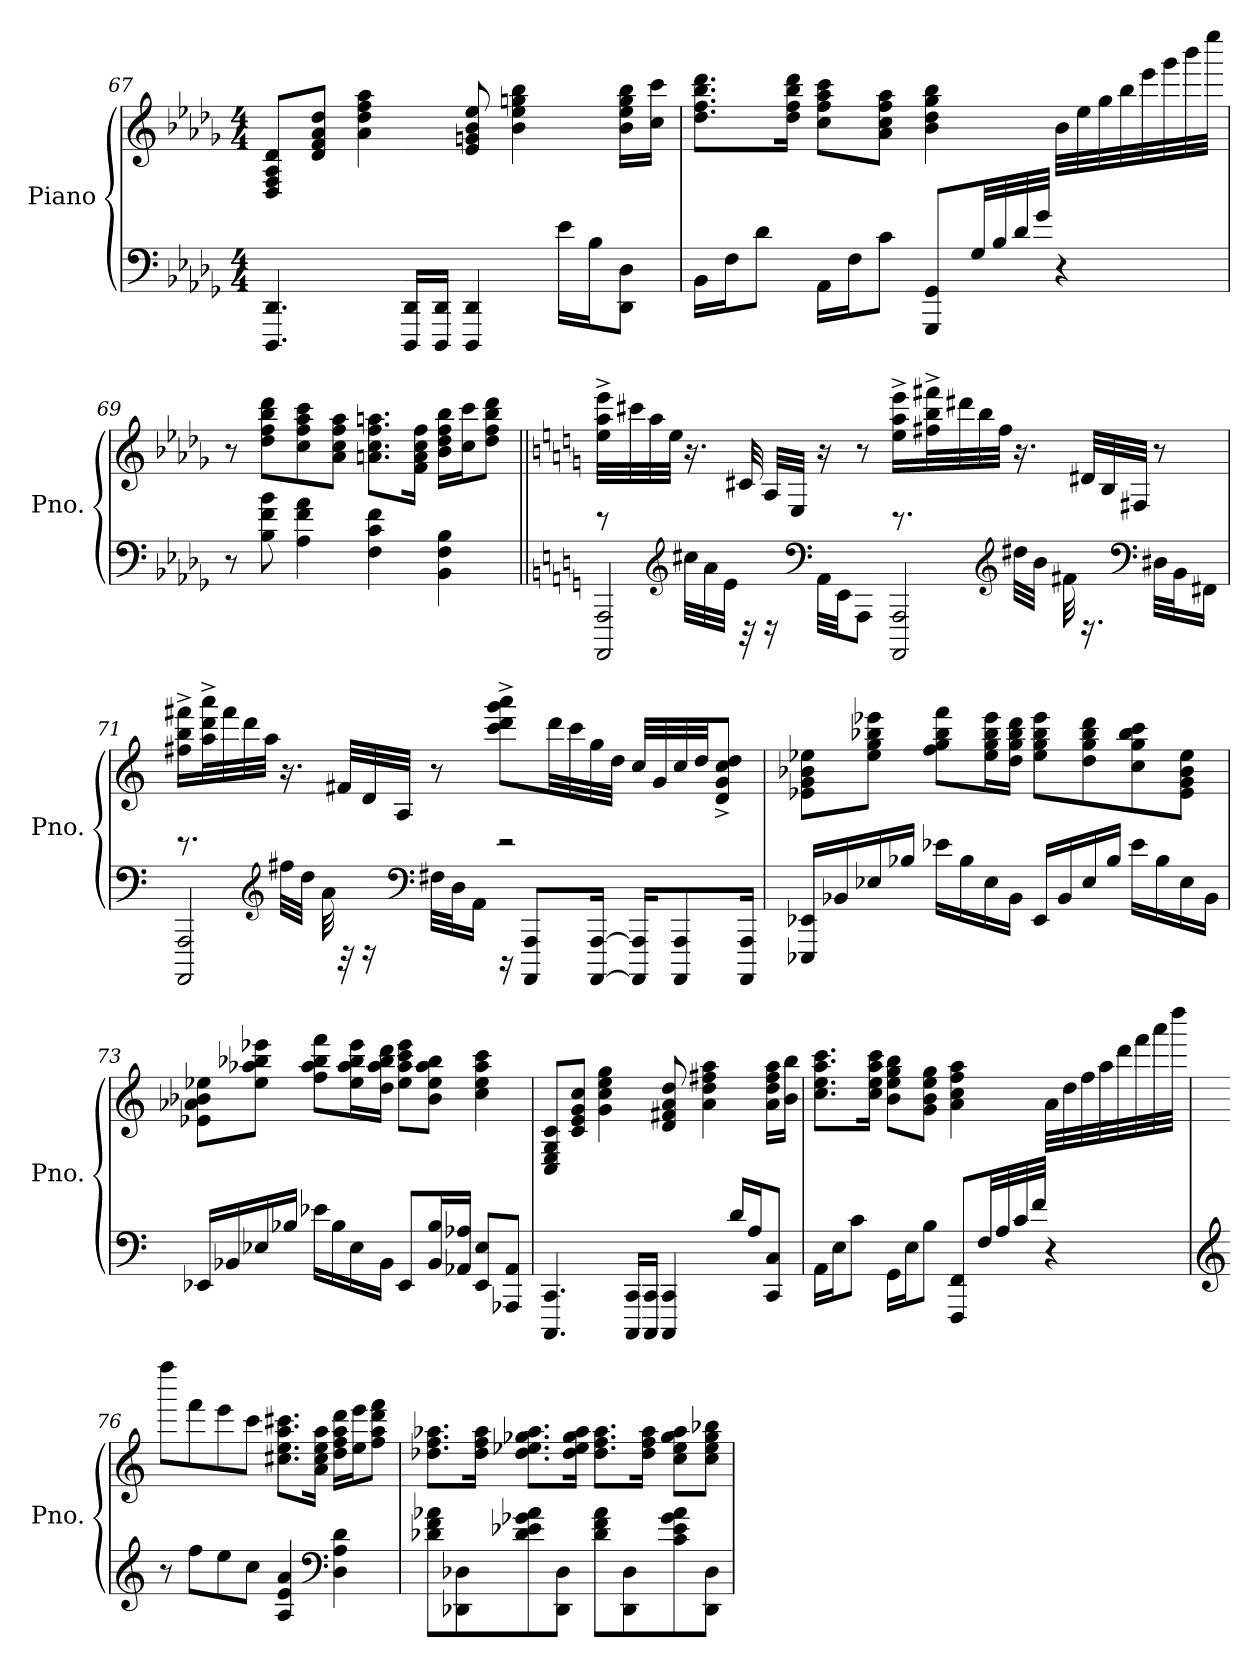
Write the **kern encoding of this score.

**kern	**kern
*part1	*part1
*staff2	*staff1
*I"Piano	*
*I'Pno.	*
!!LO:LB:g=z
*clefF4	*clefG2
*k[b-e-a-d-g-]	*k[b-e-a-d-g-]
*M4/4	*M4/4
=67	=67
4.DDD-/ 4.DD-/	8D-/ 8F/ 8A-/ 8d-/L
.	8d-/ 8f/ 8a-/ 8dd-/J
.	4a-\ 4dd-\ 4ff\ 4aa-\
16DDD-/ 16DD-/LL	.
16DDD-/ 16DD-/JJ	.
4DDD-/ 4DD-/	8e-/ 8gn/ 8b-/ 8ee-/
.	4b-\ 4ee-\ 4ggn\ 4bb-\
16e-\LL	.
16B-\J	.
8DD-\ 8D-\J	16b-\ 16ee-\ 16gg\ 16bb-\LL
.	16cc\ 16ccc\JJ
=68	=68
16BB-\LL	8.dd-\ 8.ff\ 8.bb-\ 8.ddd-\L
16F\J	.
8d-\J	.
.	16dd-\ 16ff\ 16bb-\ 16ddd-\Jk
16AA-\LL	8cc\ 8ff\ 8aa-\ 8ccc\L
16F\J	.
8c\J	8a-\ 8cc\ 8ff\ 8aa-\J
8GGG-/ 8GG-/L	4b-\ 4dd-\ 4gg-\ 4bb-\
32G-/LL	.
32B-/	.
32d-/	.
32g-/JJJ	.
4r	32b-\LLL
.	32ee-\
.	32gg-\
.	32bb-\
.	32eee-\
.	32ggg-\
.	32bbb-\
.	32eeee-\JJJ
!!LO:LB:g=z
=69	=69
8r	8r
8B-\ 8f\ 8b-\	8dd-\ 8ff\ 8bb-\ 8ddd-\L
4A-\ 4f\ 4a-\	8cc\ 8ff\ 8aa-\ 8ccc\
.	8a-\ 8cc\ 8ff\ 8aa-\J
4F\ 4c\ 4f\	8.an\ 8.cc\ 8.ff\ 8.aan\L
.	16f\ 16a\ 16cc\ 16ff\Jk
4BB-\ 4F\ 4B-\	16b-\ 16dd-\ 16ff\ 16bb-\LL
.	16cc\ 16ccc\J
.	8dd-\ 8ff\ 8bb-\ 8ddd-\J
!!LO:PB:g=z
=70||	=70||
*k[]	*k[]
*^	*
2AAAA/ 2AAA/	8re	32ee\^ 32aa\^ 32eee\^LLL
.	.	32ccc#X\
.	.	32aa\
.	.	32ee\JJJ
*clefG2	*	*
.	32cc#X\LLL	16.r
.	32a\	.
.	32e\JJJ	.
.	32r	32c#X/
.	16r	32A/LLL
.	.	32E/JJJ
*clefF4	*	*
.	32AA\LLL	16r
.	32EE\JJ	.
.	8AAA\J	8r
2AAAA/ 2AAA/	8.re	16ee\^ 16aa\^ 16eee\^LL
.	.	32ff#X\^ 32bb\^ 32fff#X\^L
.	.	32ddd#X\
.	.	32bb\
.	.	32ff#\JJJ
*clefG2	*	*
.	32dd#X\LLL	16.r
.	32b\JJJ	.
.	32f#X\	.
.	16.r	32d#X/LLL
.	.	32B/
.	.	32F#X/JJJ
*clefF4	*	*
.	32D#X\LLL	8r
.	32BB\J	.
.	16FF#X\JJ	.
!!LO:LB:g=z
=71	=71	=71
2AAAA/ 2AAA/	8.re	16ff#X\^ 16bb\^ 16fff#X\^LL
.	.	32aa\^ 32ddd\^ 32aaa\^L
.	.	32fff#\
.	.	32ddd\
.	.	32aa\JJJ
*clefG2	*	*
.	32ff#X\LLL	16.r
.	32dd\JJJ	.
.	32a\	.
.	32r	32f#X/LLL
.	16r	32d/
.	.	32A/JJJ
*clefF4	*	*
.	32F#X\LLL	8r
.	32D\J	.
.	16AA\JJ	.
16rDDD	2re	8ccc\^ 8ddd\^ 8ggg\^ 8aaa\^L
8AAAA/ 8AAA/L	.	.
.	.	32ddd\LL
.	.	32ccc\
[16AAAA/ [16AAA/Jk	.	32gg\
.	.	32dd\JJJ
16AAAA/] 16AAA/]KL	.	32cc/LLL
.	.	32g/
8AAAA/ 8AAA/	.	32cc/
.	.	32dd/JJ
.	.	8d/^ 8g/^ 8cc/^ 8dd/^J
16AAAA/ 16AAA/Jk	.	.
*v	*v	*
!!LO:LB:g=z
=72	=72
16EEE-X/ 16EE-X/LL	8e-X\ 8g\ 8b-X\ 8ee-X\L
16BB-X/	.
16E-X/	8ee-\ 8gg\ 8bb-X\ 8eee-X\J
16B-X/JJ	.
16e-X\LL	8ff\ 8gg\ 8bb-\ 8fff\L
16B-\	.
16E-\	16ee-\ 16gg\ 16bb-\ 16eee-\L
16BB-\JJ	16dd\ 16gg\ 16bb-\ 16ddd\JJ
16EE-/LL	8ee-\ 8gg\ 8bb-\ 8eee-\L
16BB-/	.
16E-/	8dd\ 8gg\ 8bb-\ 8ddd\
16B-/JJ	.
16e-\LL	8cc\ 8gg\ 8bb-\ 8ccc\
16B-\	.
16E-\	8e-\ 8g\ 8b-\ 8ee-\J
16BB-\JJ	.
=73	=73
16EE-X/LL	8e-X\ 8a-X\ 8b-X\ 8ee-X\L
16BB-X/	.
16E-X/	8ee-\ 8aa-X\ 8bb-X\ 8eee-X\J
16B-X/JJ	.
16e-X\LL	8ff\ 8aa-\ 8bb-\ 8fff\L
16B-\	.
16E-\	16ee-\ 16aa-\ 16bb-\ 16eee-\L
16BB-\JJ	16dd\ 16aa-\ 16bb-\ 16ddd\JJ
8EE-/L	8ee-\ 8aa-\ 8ccc\ 8eee-\L
16BB-/ 16B-/L	8b-\ 8ee-\ 8aa-\ 8bb-\J
16AA-X/ 16A-X/JJ	.
8EE-/ 8E-/L	4cc\ 4ee-\ 4aa-\ 4ccc\
8AAA-X/ 8AA-/J	.
!!LO:LB:g=z
=74	=74
4.CCC/ 4.CC/	8C/ 8E/ 8G/ 8c/L
.	8c/ 8e/ 8g/ 8cc/J
.	4g\ 4cc\ 4ee\ 4gg\
16CCC/ 16CC/LL	.
16CCC/ 16CC/JJ	.
4CCC/ 4CC/	8d/ 8f#X/ 8a/ 8dd/
.	4a\ 4dd\ 4ff#X\ 4aa\
16d/LL	.
16A/J	.
8CC/ 8C/J	16a\ 16dd\ 16ff#\ 16aa\LL
.	16b\ 16bb\JJ
=75	=75
16AA\LL	8.cc\ 8.ee\ 8.aa\ 8.ccc\L
16E\J	.
8c\J	.
.	16cc\ 16ee\ 16aa\ 16ccc\Jk
16GG\LL	8b\ 8ee\ 8gg\ 8bb\L
16E\J	.
8B\J	8g\ 8b\ 8ee\ 8gg\J
8FFF/ 8FF/L	4a\ 4cc\ 4ff\ 4aa\
32F/LL	.
32A/	.
32c/	.
32f/JJJ	.
4r	32a\LLL
.	32dd\
.	32ff\
.	32aa\
.	32ddd\
.	32fff\
.	32aaa\
.	32dddd\JJJ
!!LO:LB:g=z
=76	=76
*clefG2	*
8r	8ffff\L
8ff\L	8fff\
8ee\	8eee\
8cc\J	8ccc\J
4A/ 4e/ 4a/	8.cc#X\ 8.ee\ 8.aa\ 8.ccc#X\L
.	16a\ 16cc#\ 16ee\ 16aa\Jk
*clefF4	*
4D\ 4A\ 4d\	16dd\ 16ff\ 16aa\ 16ddd\LL
.	16ee\ 16eee\J
.	8ff\ 8aa\ 8ddd\ 8fff\J
=77	=77
8d-X\ 8f\ 8a-X\L	8.dd-X\ 8.ff\ 8.aa-X\L
8DD-X\ 8D-X\	.
.	16dd-\ 16ff\ 16aa-\Jk
8d-\ 8e-X\ 8g-X\ 8a-\	8.dd-\ 8.ee-X\ 8.gg-X\ 8.aa-\L
8DD-\ 8D-\J	.
.	16dd-\ 16ee-\ 16gg-\ 16aa-\Jk
8d-\ 8f\ 8a-\L	8.dd-\ 8.ff\ 8.aa-\L
8DD-\ 8D-\	.
.	16dd-\ 16ff\ 16aa-\Jk
8c\ 8e-\ 8g-\ 8a-\	8cc\ 8ee-\ 8gg-\ 8aa-\L
8DD-\ 8D-\J	8cc\ 8ee-\ 8gg-\ 8bb-X\J
=	=
*-	*-
